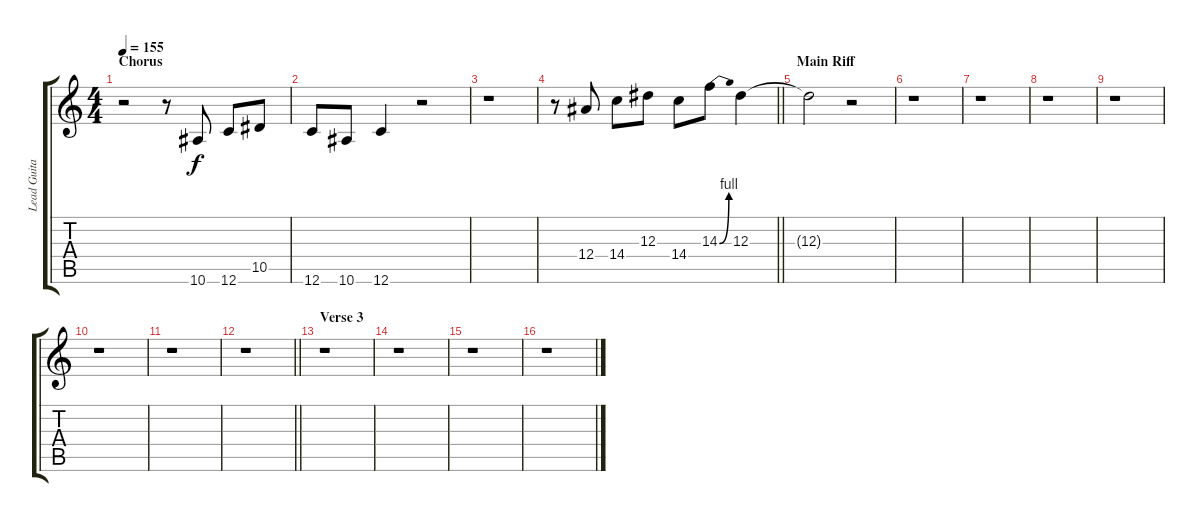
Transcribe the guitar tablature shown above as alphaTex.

\track ("Lead Guitar [Josh Homme]" "Lead Guita") {instrument overdrivenguitar bank 255}
\staff {score tabs}
\tuning (C4 G3 Eb3 Bb2 F2 C2) {hide}
\ts (4 4)
\section ("" "Chorus")
\tempo 155
\clef g2
\ks c
r.2{dy f} r.8 10.6.8 12.6.8 10.5.8 |
12.6.8 10.6.8 12.6.4 r.2 |
r.1 |
\barLineRight lightlight
r.8 12.4.8 14.4.8 12.3.8 14.4.8 14.3{be (bend 0 0 60 4)}.8 12.3.4 |
\section ("" "Main Riff")
12.3{t}.2 r.2 |
r.1 |
r.1 |
r.1 |
r.1 |
r.1 |
r.1 |
\barLineRight lightlight
r.1 |
\section ("" "Verse 3")
r.1 |
r.1 |
r.1 |
r.1
